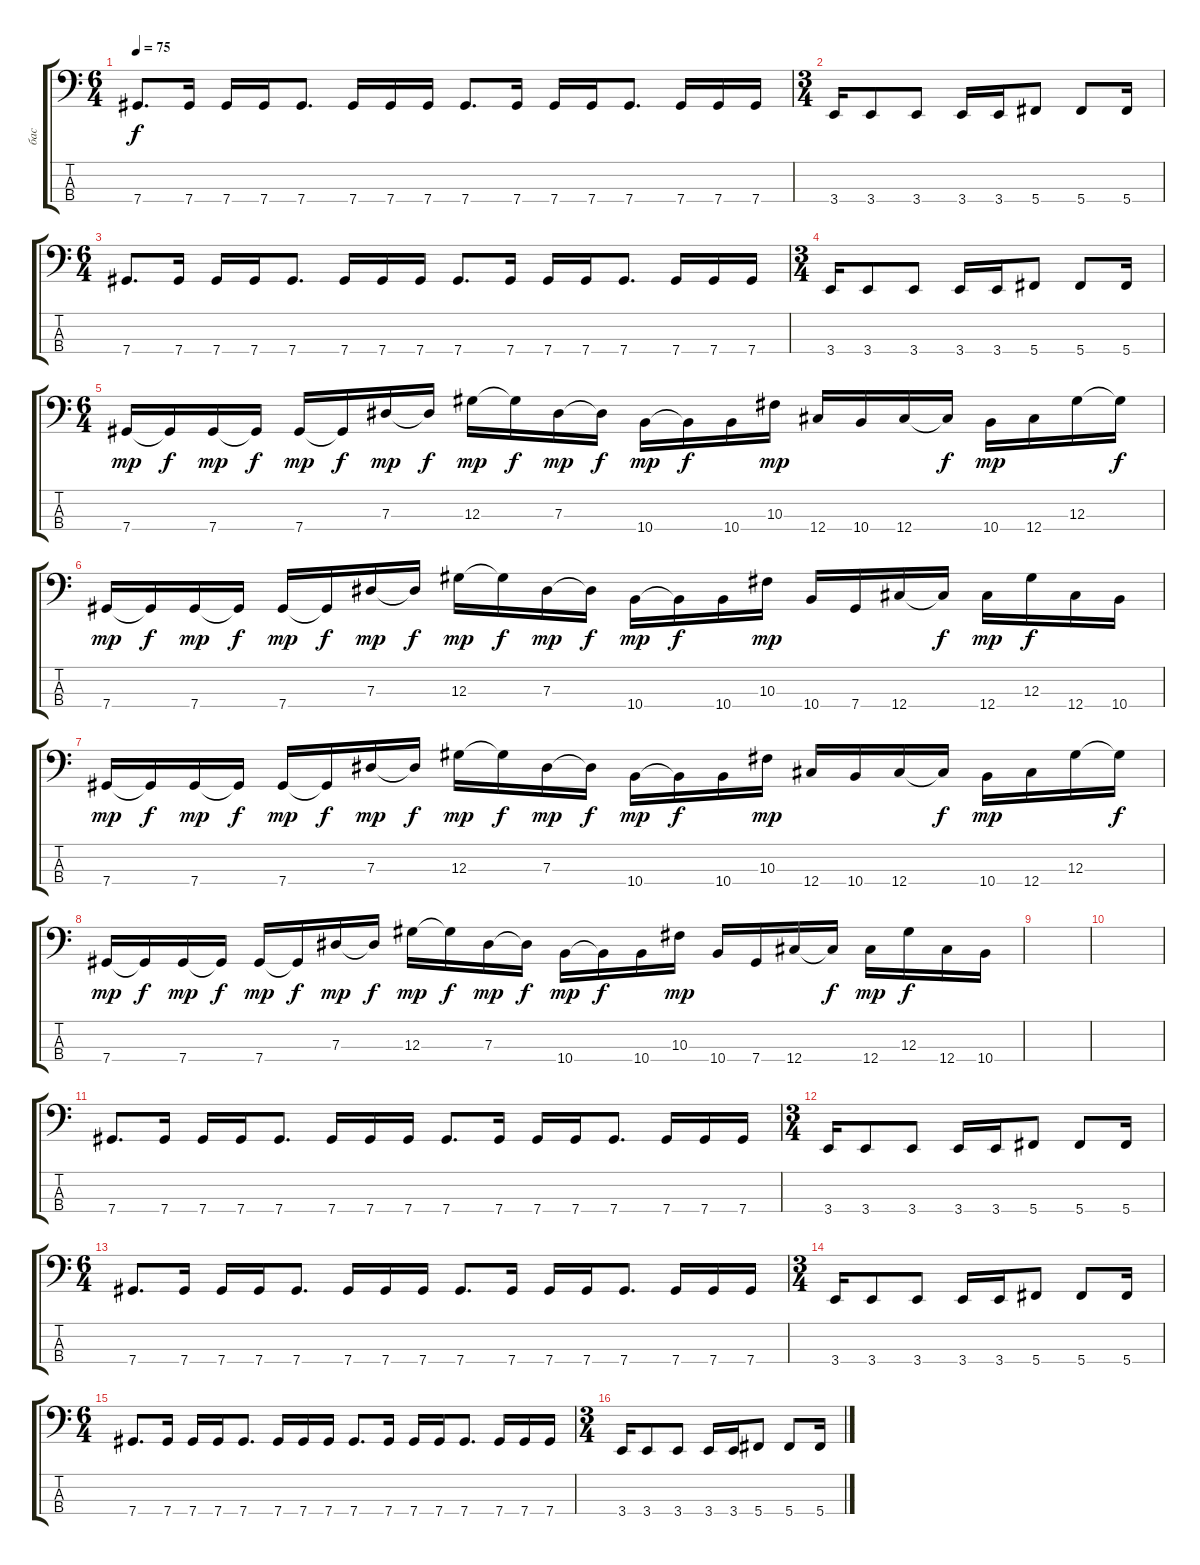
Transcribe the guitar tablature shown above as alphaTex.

\track ("бас" "бас") {instrument electricbassfinger}
\staff {score tabs}
\tuning (Gb2 Db2 Ab1 Db1) {hide}
\ts (6 4)
\tempo 75
\clef f4
\ks c
7.4.8{d dy f} 7.4.16 7.4.16 7.4.16 7.4.8{d} 7.4.16 7.4.16 7.4.16 7.4.8{d} 7.4.16 7.4.16 7.4.16 7.4.8{d} 7.4.16 7.4.16 7.4.16 |
\ts (3 4)
3.4.16 3.4.8 3.4.8 3.4.16 3.4.16 5.4.8 5.4.8 5.4.16 |
\ts (6 4)
7.4.8{d} 7.4.16 7.4.16 7.4.16 7.4.8{d} 7.4.16 7.4.16 7.4.16 7.4.8{d} 7.4.16 7.4.16 7.4.16 7.4.8{d} 7.4.16 7.4.16 7.4.16 |
\ts (3 4)
3.4.16 3.4.8 3.4.8 3.4.16 3.4.16 5.4.8 5.4.8 5.4.16 |
\ts (6 4)
7.4.16{dy mp} 7.4{t}.16{dy f} 7.4.16{dy mp} 7.4{t}.16{dy f} 7.4.16{dy mp} 7.4{t}.16{dy f} 7.3.16{dy mp} 7.3{t}.16{dy f} 12.3.16{dy mp} 12.3{t}.16{dy f} 7.3.16{dy mp} 7.3{t}.16{dy f} 10.4.16{dy mp} 10.4{t}.16{dy f} 10.4.16 10.3.16{dy mp} 12.4.16 10.4.16 12.4.16 12.4{t}.16{dy f} 10.4.16{dy mp} 12.4.16 12.3.16 12.3{t}.16{dy f} |
7.4.16{dy mp} 7.4{t}.16{dy f} 7.4.16{dy mp} 7.4{t}.16{dy f} 7.4.16{dy mp} 7.4{t}.16{dy f} 7.3.16{dy mp} 7.3{t}.16{dy f} 12.3.16{dy mp} 12.3{t}.16{dy f} 7.3.16{dy mp} 7.3{t}.16{dy f} 10.4.16{dy mp} 10.4{t}.16{dy f} 10.4.16 10.3.16{dy mp} 10.4.16 7.4.16 12.4.16 12.4{t}.16{dy f} 12.4.16{dy mp} 12.3.16{dy f} 12.4.16 10.4.16 |
7.4.16{dy mp} 7.4{t}.16{dy f} 7.4.16{dy mp} 7.4{t}.16{dy f} 7.4.16{dy mp} 7.4{t}.16{dy f} 7.3.16{dy mp} 7.3{t}.16{dy f} 12.3.16{dy mp} 12.3{t}.16{dy f} 7.3.16{dy mp} 7.3{t}.16{dy f} 10.4.16{dy mp} 10.4{t}.16{dy f} 10.4.16 10.3.16{dy mp} 12.4.16 10.4.16 12.4.16 12.4{t}.16{dy f} 10.4.16{dy mp} 12.4.16 12.3.16 12.3{t}.16{dy f} |
7.4.16{dy mp} 7.4{t}.16{dy f} 7.4.16{dy mp} 7.4{t}.16{dy f} 7.4.16{dy mp} 7.4{t}.16{dy f} 7.3.16{dy mp} 7.3{t}.16{dy f} 12.3.16{dy mp} 12.3{t}.16{dy f} 7.3.16{dy mp} 7.3{t}.16{dy f} 10.4.16{dy mp} 10.4{t}.16{dy f} 10.4.16 10.3.16{dy mp} 10.4.16 7.4.16 12.4.16 12.4{t}.16{dy f} 12.4.16{dy mp} 12.3.16{dy f} 12.4.16 10.4.16 |
|
|
7.4.8{d} 7.4.16 7.4.16 7.4.16 7.4.8{d} 7.4.16 7.4.16 7.4.16 7.4.8{d} 7.4.16 7.4.16 7.4.16 7.4.8{d} 7.4.16 7.4.16 7.4.16 |
\ts (3 4)
3.4.16 3.4.8 3.4.8 3.4.16 3.4.16 5.4.8 5.4.8 5.4.16 |
\ts (6 4)
7.4.8{d} 7.4.16 7.4.16 7.4.16 7.4.8{d} 7.4.16 7.4.16 7.4.16 7.4.8{d} 7.4.16 7.4.16 7.4.16 7.4.8{d} 7.4.16 7.4.16 7.4.16 |
\ts (3 4)
3.4.16 3.4.8 3.4.8 3.4.16 3.4.16 5.4.8 5.4.8 5.4.16 |
\ts (6 4)
7.4.8{d} 7.4.16 7.4.16 7.4.16 7.4.8{d} 7.4.16 7.4.16 7.4.16 7.4.8{d} 7.4.16 7.4.16 7.4.16 7.4.8{d} 7.4.16 7.4.16 7.4.16 |
\ts (3 4)
3.4.16 3.4.8 3.4.8 3.4.16 3.4.16 5.4.8 5.4.8 5.4.16
